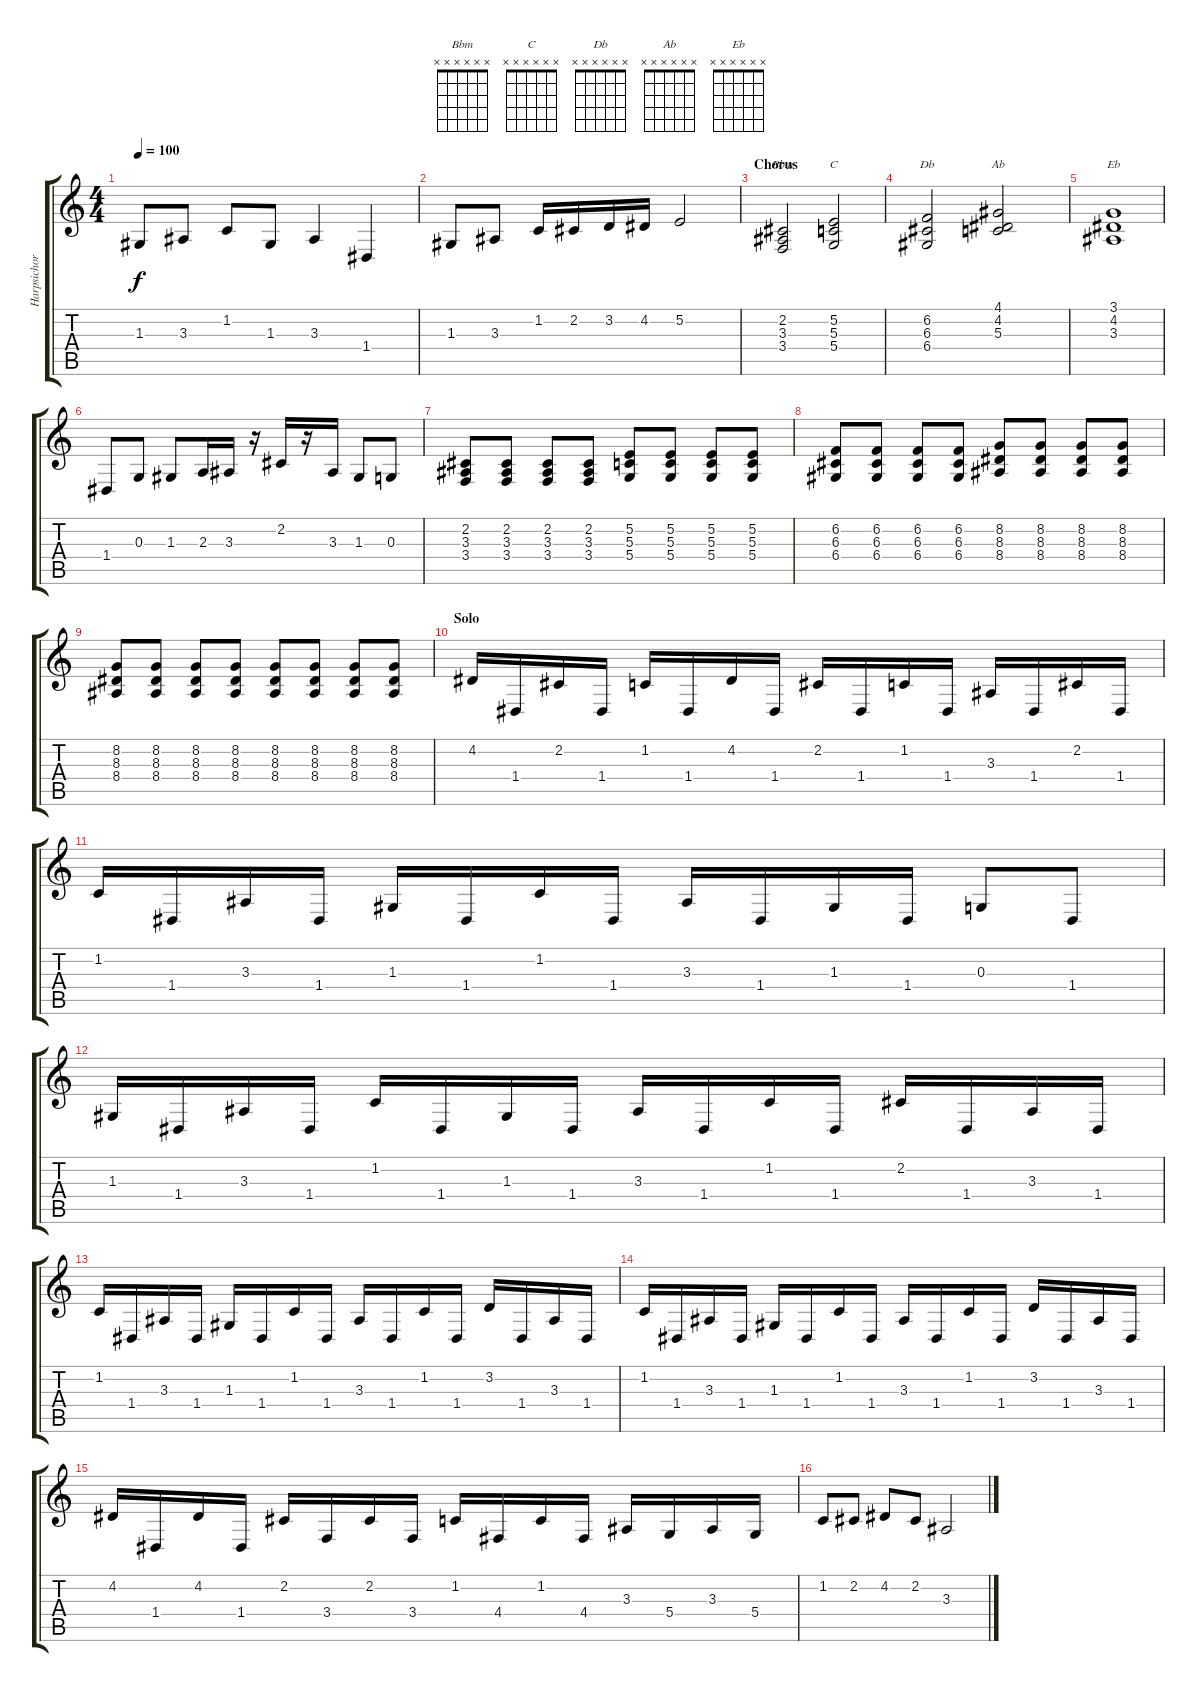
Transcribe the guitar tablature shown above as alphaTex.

\track ("Harpsichord" "Harpsichor") {instrument harpsichord}
\staff {score tabs}
\tuning (E4 B3 G3 D3 A2 E2) {hide}
\chord ("Bbm" x x x x x x)
\chord ("C" x x x x x x)
\chord ("Db" x x x x x x)
\chord ("Ab" x x x x x x)
\chord ("Eb" x x x x x x)
\ts (4 4)
\tempo 100
\clef g2
\ks c
1.3.8{dy f} 3.3.8 1.2.8 1.3.8 3.3.4 1.4.4 |
1.3.8 3.3.8 1.2.16 2.2.16 3.2.16 4.2.16 5.2.2 |
\section ("" "Chorus")
(2.2 3.3 3.4).2{ch "Bbm"} (5.2 5.3 5.4).2{ch "C"} |
(6.2 6.3 6.4).2{ch "Db"} (4.1 4.2 5.3).2{ch "Ab"} |
(3.1 4.2 3.3).1{ch "Eb"} |
1.4.8 0.3.8 1.3.8 2.3.16 3.3.16 r.16 2.2.16 r.16 3.3.16 1.3.8 0.3.8 |
(2.2 3.3 3.4).8 (2.2 3.3 3.4).8 (2.2 3.3 3.4).8 (2.2 3.3 3.4).8 (5.2 5.3 5.4).8 (5.2 5.3 5.4).8 (5.2 5.3 5.4).8 (5.2 5.3 5.4).8 |
(6.2 6.3 6.4).8 (6.2 6.3 6.4).8 (6.2 6.3 6.4).8 (6.2 6.3 6.4).8 (8.2 8.3 8.4).8 (8.2 8.3 8.4).8 (8.2 8.3 8.4).8 (8.2 8.3 8.4).8 |
(8.2 8.3 8.4).8 (8.2 8.3 8.4).8 (8.2 8.3 8.4).8 (8.2 8.3 8.4).8 (8.2 8.3 8.4).8 (8.2 8.3 8.4).8 (8.2 8.3 8.4).8 (8.2 8.3 8.4).8 |
\section ("" "Solo")
4.2.16 1.4.16 2.2.16 1.4.16 1.2.16 1.4.16 4.2.16 1.4.16 2.2.16 1.4.16 1.2.16 1.4.16 3.3.16 1.4.16 2.2.16 1.4.16 |
1.2.16 1.4.16 3.3.16 1.4.16 1.3.16 1.4.16 1.2.16 1.4.16 3.3.16 1.4.16 1.3.16 1.4.16 0.3.8 1.4.8 |
1.3.16 1.4.16 3.3.16 1.4.16 1.2.16 1.4.16 1.3.16 1.4.16 3.3.16 1.4.16 1.2.16 1.4.16 2.2.16 1.4.16 3.3.16 1.4.16 |
1.2.16 1.4.16 3.3.16 1.4.16 1.3.16 1.4.16 1.2.16 1.4.16 3.3.16 1.4.16 1.2.16 1.4.16 3.2.16 1.4.16 3.3.16 1.4.16 |
1.2.16 1.4.16 3.3.16 1.4.16 1.3.16 1.4.16 1.2.16 1.4.16 3.3.16 1.4.16 1.2.16 1.4.16 3.2.16 1.4.16 3.3.16 1.4.16 |
4.2.16 1.4.16 4.2.16 1.4.16 2.2.16 3.4.16 2.2.16 3.4.16 1.2.16 4.4.16 1.2.16 4.4.16 3.3.16 5.4.16 3.3.16 5.4.16 |
1.2.8 2.2.8 4.2.8 2.2.8 3.3.2
